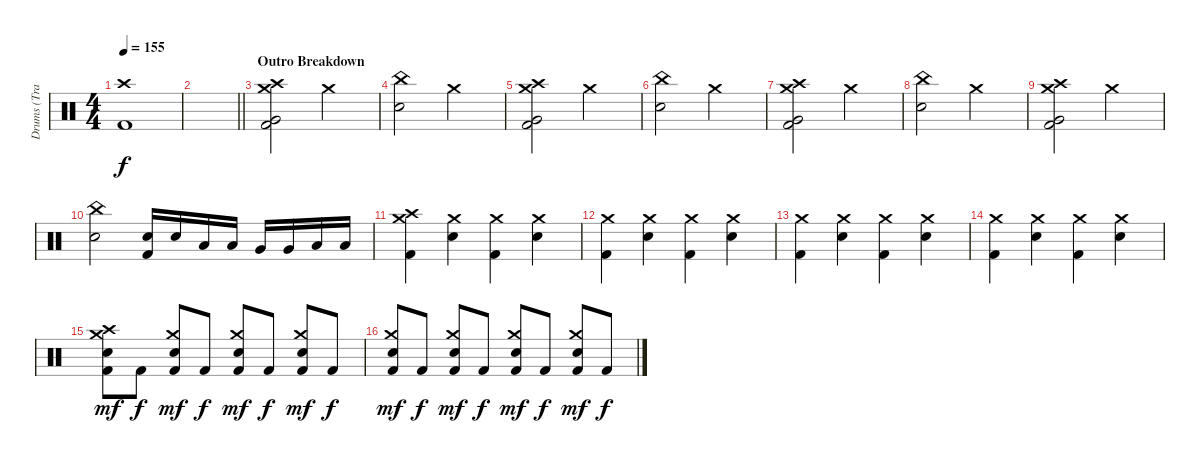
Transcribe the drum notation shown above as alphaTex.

\track ("Drums (Travis)" "Drums (Tra") {instrument percussion}
\staff {score}
\articulation defaults
\ts (4 4)
\tempo 155
\clef neutral
\ks c
("Crash high (hit)" "Kick (hit) 2").1{dy f} |
\barLineRight lightlight
|
\section ("" "Outro Breakdown")
("Crash high (hit)" "Crash medium (hit)" "Kick (hit) 2" "Very Low Tom (hit)").2 "Crash medium (hit)".2 |
("China (hit)" "Electric Snare (hit)").2 "Crash medium (hit)".2 |
("Crash high (hit)" "Crash medium (hit)" "Kick (hit) 2" "Very Low Tom (hit)").2 "Crash medium (hit)".2 |
("China (hit)" "Electric Snare (hit)").2 "Crash medium (hit)".2 |
("Crash high (hit)" "Crash medium (hit)" "Kick (hit) 2" "Very Low Tom (hit)").2 "Crash medium (hit)".2 |
("China (hit)" "Electric Snare (hit)").2 "Crash medium (hit)".2 |
("Crash high (hit)" "Crash medium (hit)" "Kick (hit) 2" "Very Low Tom (hit)").2 "Crash medium (hit)".2 |
("China (hit)" "Electric Snare (hit)").2 ("Electric Snare (hit)" "Kick (hit) 2").16 "Electric Snare (hit)".16 "Low Tom (hit)".16 "Low Tom (hit)".16 "Very Low Tom (hit)".16 "Very Low Tom (hit)".16 "Low Floor Tom (hit)".16 "Low Floor Tom (hit)".16 |
("Crash high (hit)" "Crash medium (hit)" "Kick (hit) 2").4 ("Crash medium (hit)" "Electric Snare (hit)").4 ("Crash medium (hit)" "Kick (hit) 2").4 ("Crash medium (hit)" "Electric Snare (hit)").4 |
("Crash medium (hit)" "Kick (hit) 2").4 ("Crash medium (hit)" "Electric Snare (hit)").4 ("Crash medium (hit)" "Kick (hit) 2").4 ("Crash medium (hit)" "Electric Snare (hit)").4 |
("Crash medium (hit)" "Kick (hit) 2").4 ("Crash medium (hit)" "Electric Snare (hit)").4 ("Crash medium (hit)" "Kick (hit) 2").4 ("Crash medium (hit)" "Electric Snare (hit)").4 |
("Crash medium (hit)" "Kick (hit) 2").4 ("Crash medium (hit)" "Electric Snare (hit)").4 ("Crash medium (hit)" "Kick (hit) 2").4 ("Crash medium (hit)" "Electric Snare (hit)").4 |
("Crash high (hit)" "Crash medium (hit)" "Electric Snare (hit)" "Kick (hit) 2").8{dy mf} "Kick (hit) 2".8{dy f} ("Crash medium (hit)" "Electric Snare (hit)" "Kick (hit) 2").8{dy mf} "Kick (hit) 2".8{dy f} ("Crash medium (hit)" "Electric Snare (hit)" "Kick (hit) 2").8{dy mf} "Kick (hit) 2".8{dy f} ("Crash medium (hit)" "Electric Snare (hit)" "Kick (hit) 2").8{dy mf} "Kick (hit) 2".8{dy f} |
("Crash medium (hit)" "Electric Snare (hit)" "Kick (hit) 2").8{dy mf} "Kick (hit) 2".8{dy f} ("Crash medium (hit)" "Electric Snare (hit)" "Kick (hit) 2").8{dy mf} "Kick (hit) 2".8{dy f} ("Crash medium (hit)" "Electric Snare (hit)" "Kick (hit) 2").8{dy mf} "Kick (hit) 2".8{dy f} ("Crash medium (hit)" "Electric Snare (hit)" "Kick (hit) 2").8{dy mf} "Kick (hit) 2".8{dy f}
